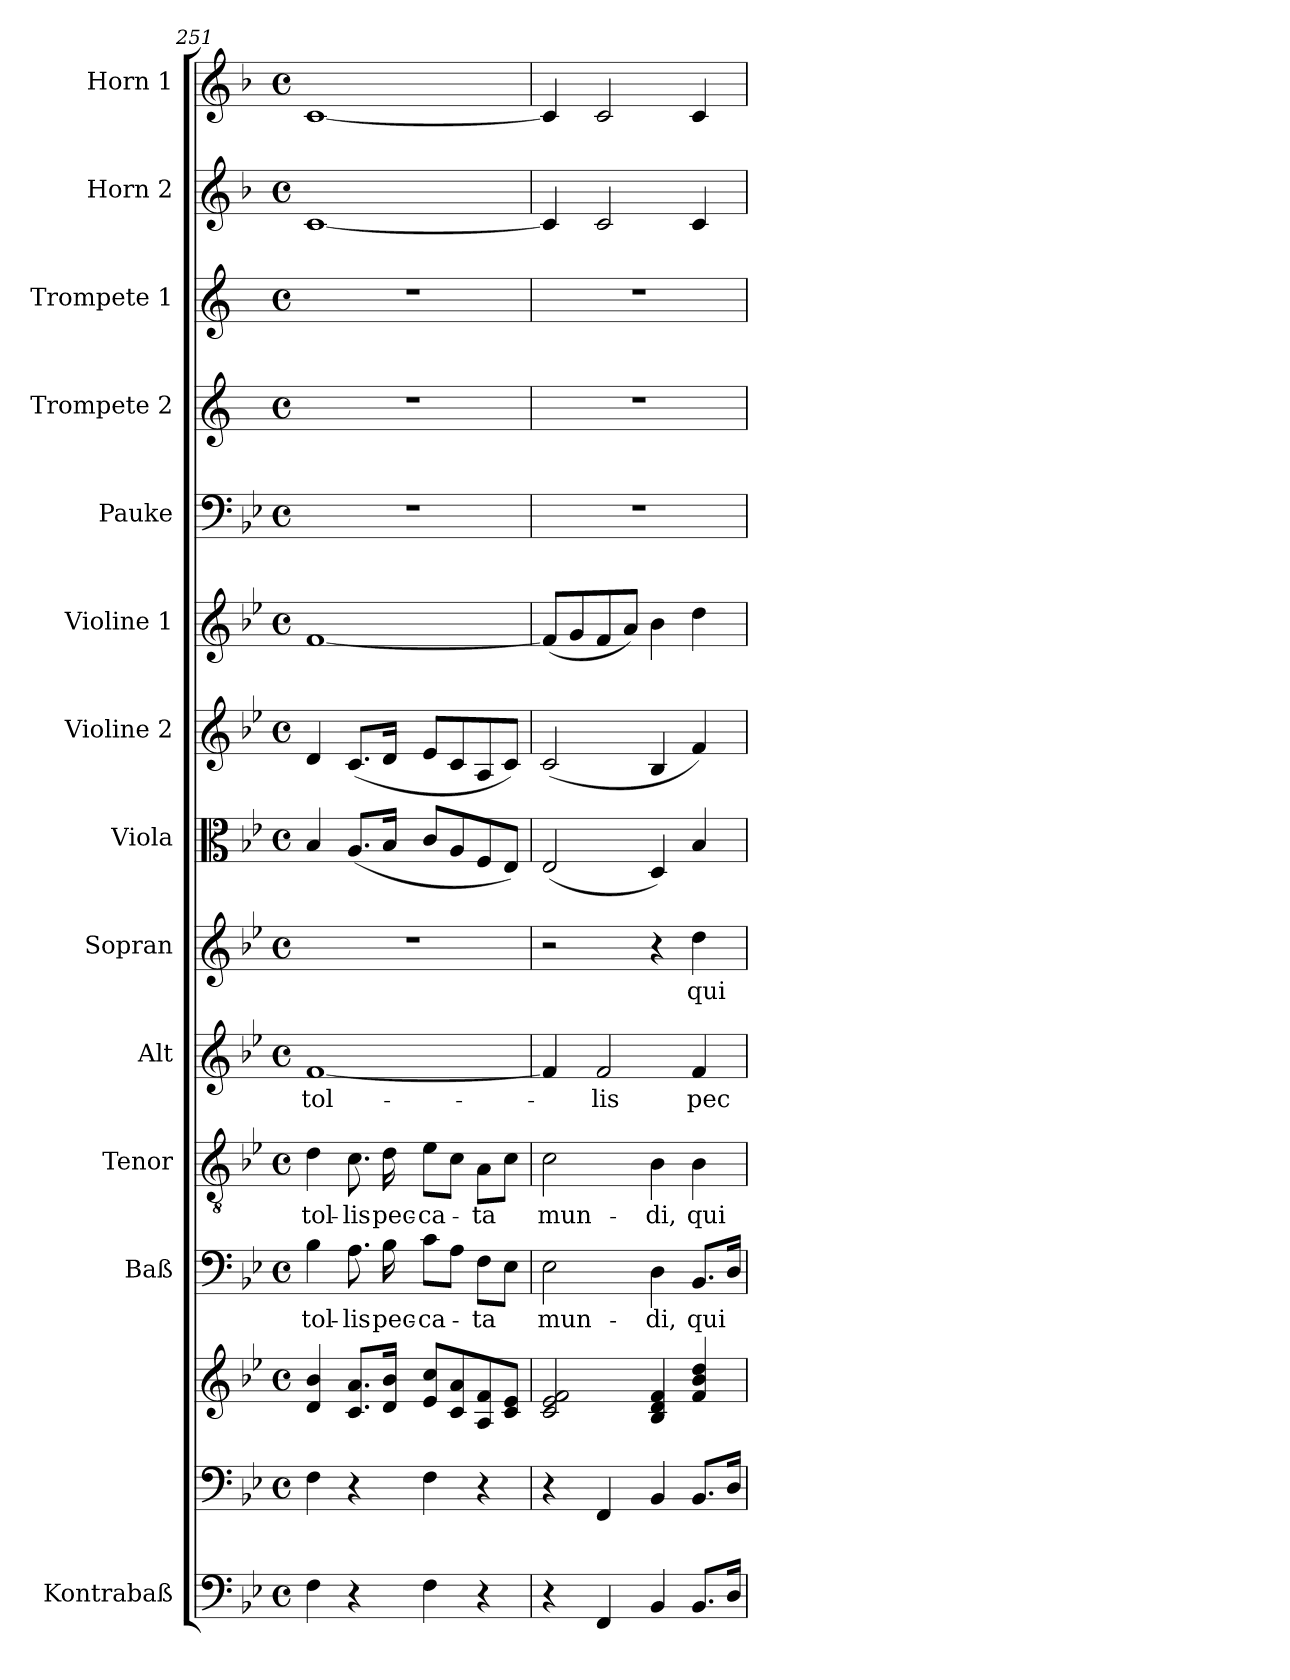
**kern	**kern	**kern	**kern	**text	**kern	**text	**kern	**text	**kern	**text	**kern	**kern	**kern	**kern	**kern	**kern	**kern	**kern
*part14	*part13	*part13	*part12	*part12	*part11	*part11	*part10	*part10	*part9	*part9	*part8	*part7	*part6	*part5	*part4	*part3	*part2	*part1
*staff15	*staff14	*staff13	*staff12	*staff12	*staff11	*staff11	*staff10	*staff10	*staff9	*staff9	*staff8	*staff7	*staff6	*staff5	*staff4	*staff3	*staff2	*staff1
*I"Kontrabaß	*	*	*I"Baß	*	*I"Tenor	*	*I"Alt	*	*I"Sopran	*	*I"Viola	*I"Violine 2	*I"Violine 1	*I"Pauke	*I"Trompete 2	*I"Trompete 1	*I"Horn 2	*I"Horn 1
*I'Kb.	*	*	*	*	*	*	*	*	*	*	*I'Vla.	*I'Vl. 2	*I'Vl. 1	*	*I'Tr. 2	*I'Tr. 1	*I'Hr. 2	*I'Hr. 1
*clefF4	*clefF4	*clefG2	*clefF4	*	*clefGv2	*	*clefG2	*	*clefG2	*	*clefC3	*clefG2	*clefG2	*clefF4	*clefG2	*clefG2	*clefG2	*clefG2
*ITrd7c12	*	*	*	*	*	*	*	*	*	*	*	*	*	*	*ITrd1c2	*ITrd1c2	*ITrd4c7	*ITrd4c7
*k[b-e-]	*k[b-e-]	*k[b-e-]	*k[b-e-]	*	*k[b-e-]	*	*k[b-e-]	*	*k[b-e-]	*	*k[b-e-]	*k[b-e-]	*k[b-e-]	*k[b-e-]	*k[b-e-]	*k[b-e-]	*k[b-e-]	*k[b-e-]
*B-:	*B-:	*B-:	*B-:	*	*B-:	*	*B-:	*	*B-:	*	*B-:	*B-:	*B-:	*B-:	*B-:	*B-:	*B-:	*B-:
*M4/4	*M4/4	*M4/4	*M4/4	*	*M4/4	*	*M4/4	*	*M4/4	*	*M4/4	*M4/4	*M4/4	*M4/4	*M4/4	*M4/4	*M4/4	*M4/4
*met(c)	*met(c)	*met(c)	*met(c)	*	*met(c)	*	*met(c)	*	*met(c)	*	*met(c)	*met(c)	*met(c)	*met(c)	*met(c)	*met(c)	*met(c)	*met(c)
=251	=251	=251	=251	=251	=251	=251	=251	=251	=251	=251	=251	=251	=251	=251	=251	=251	=251	=251
!	!	!	!	!LO:LY:b	!	!LO:LY:b	!	!LO:LY:b	!	!	!	!	!	!	!	!	!	!
4FF\	4F\	4d/ 4b-/	4B-\	tol-	4d\	tol-	[1f	tol-	1r	.	4B-/	4d/	[1f	1r	1r	1r	[1F	[1F
!	!	!	!	!LO:LY:b	!	!LO:LY:b	!	!	!	!	!	!	!	!	!	!	!	!
4r	4r	8.c/ 8.a/L	8.A\	-lis	8.c\	-lis	.	.	.	.	(<8.A/L	(<8.c/L	.	.	.	.	.	.
!	!	!	!	!LO:LY:b	!	!LO:LY:b	!	!	!	!	!	!	!	!	!	!	!	!
.	.	16d/ 16b-/Jk	16B-\	pec-	16d\	pec-	.	.	.	.	16B-/Jk	16d/Jk	.	.	.	.	.	.
!	!	!	!	!LO:LY:b	!	!LO:LY:b	!	!	!	!	!	!	!	!	!	!	!	!
4FF\	4F\	8e-/ 8cc/L	8c\L	-ca-	8e-\L	-ca-	.	.	.	.	8c/L	8e-/L	.	.	.	.	.	.
.	.	8c/ 8a/	8A\J	.	8c\J	.	.	.	.	.	8A/	8c/	.	.	.	.	.	.
!	!	!	!	!LO:LY:b	!	!LO:LY:b	!	!	!	!	!	!	!	!	!	!	!	!
4r	4r	8A/ 8f/	8F\L	-ta	8A\L	-ta	.	.	.	.	8F/	8A/	.	.	.	.	.	.
.	.	8c/ 8e-/J	8E-\J	.	8c\J	.	.	.	.	.	8E-/J)	8c/J)	.	.	.	.	.	.
=252	=252	=252	=252	=252	=252	=252	=252	=252	=252	=252	=252	=252	=252	=252	=252	=252	=252	=252
!	!	!	!	!LO:LY:b	!	!LO:LY:b	!	!	!	!	!	!	!	!	!	!	!	!
4r	4r	2c/ 2e-/ 2f/	2E-\	mun-	2c\	mun-	4f/]	.	2r	.	(<2E-/	(<2c/	(<8f/L]	1r	1r	1r	4F/]	4F/]
.	.	.	.	.	.	.	.	.	.	.	.	.	8g/	.	.	.	.	.
!	!	!	!	!	!	!	!	!LO:LY:b	!	!	!	!	!	!	!	!	!	!
4FFF/	4FF/	.	.	.	.	.	2f/	-lis	.	.	.	.	8f/	.	.	.	2F/	2F/
.	.	.	.	.	.	.	.	.	.	.	.	.	8a/J)	.	.	.	.	.
!	!	!	!	!LO:LY:b	!	!LO:LY:b	!	!	!	!	!	!	!	!	!	!	!	!
4BBB-/	4BB-/	4B-/ 4d/ 4f/	4D\	-di,	4B-\	-di,	.	.	4r	.	4D/)	4B-/	4b-\	.	.	.	.	.
!	!	!	!	!LO:LY:b	!	!LO:LY:b	!	!LO:LY:b	!	!LO:LY:b	!	!	!	!	!	!	!	!
8.BBB-/L	8.BB-/L	4f/ 4b-/ 4dd/	8.BB-/L	qui	4B-\	qui	4f/	pec-	4dd\	qui	4B-/	4f/)	4dd\	.	.	.	4F/	4F/
16DD/Jk	16D/Jk	.	16D/Jk	.	.	.	.	.	.	.	.	.	.	.	.	.	.	.
=	=	=	=	=	=	=	=	=	=	=	=	=	=	=	=	=	=	=
*-	*-	*-	*-	*-	*-	*-	*-	*-	*-	*-	*-	*-	*-	*-	*-	*-	*-	*-
